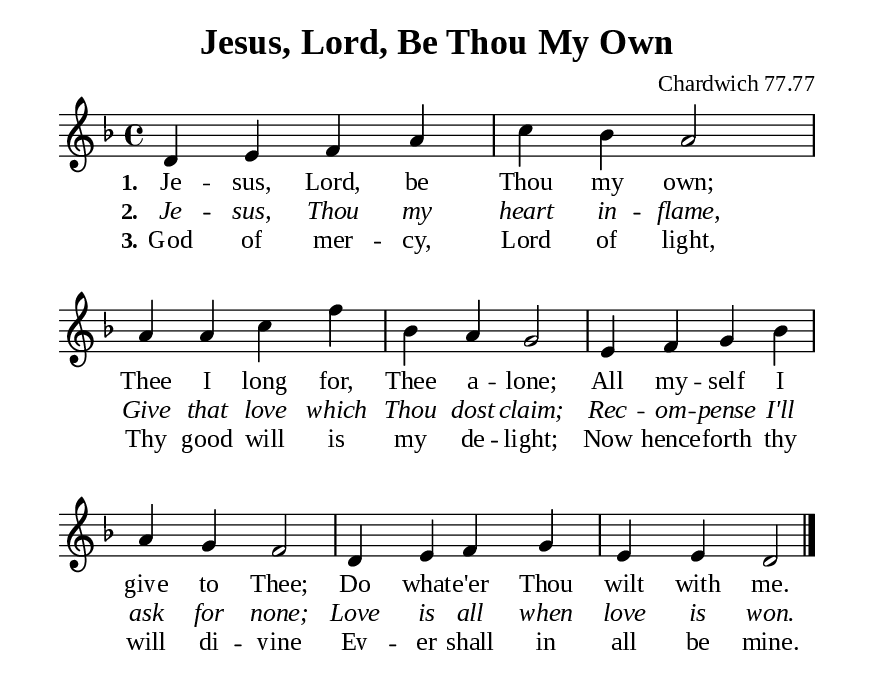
%%%%%%%%%%%%%%%%%%%%%%%%%%%%%
% CONTENTS OF THIS DOCUMENT
% 1. Common settings
% 2. Verse music
% 3. Verse lyrics
% 4. Layout
%%%%%%%%%%%%%%%%%%%%%%%%%%%%%

%%%%%%%%%%%%%%%%%%%%%%%%%%%%%
% 1. Common settings
%%%%%%%%%%%%%%%%%%%%%%%%%%%%%
\version "2.18.2"

\header {
  title = "Jesus, Lord, Be Thou My Own"
  composer = "Chardwich 77.77"
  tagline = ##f
}

global= {
  \key f \major
  \time 4/4
  \override Score.BarNumber.break-visibility = ##(#f #f #f)
  \override Lyrics.LyricSpace.minimum-distance = #3.0
}

\paper {
  #(set-paper-size "a5")
  top-margin = 3.2\mm
  bottom-marign = 10\mm
  left-margin = 10\mm
  right-margin = 10\mm
  indent = #0
  #(define fonts
	 (make-pango-font-tree "Liberation Serif"
	 		       "Liberation Serif"
			       "Liberation Serif"
			       (/ 20 20)))
  system-system-spacing = #'((basic-distance . 3) (padding . 5))
}

printItalic = \with {
  \override LyricText.font-shape = #'italic
}

%%%%%%%%%%%%%%%%%%%%%%%%%%%%%
% 2. Verse music
%%%%%%%%%%%%%%%%%%%%%%%%%%%%%
musicVerseSoprano = \relative c' {
  %{	01	%} d4 e f a |
  %{	02	%} c bes a2 |
  %{	03	%} a4 a c f |
  %{	04	%} bes, a g2 |
  %{	05	%} e4 f g bes |
  %{	06	%} a g f2 |
  %{	07	%} d4 e f g |
  %{	08	%} e e d2 \bar "|."
}

%%%%%%%%%%%%%%%%%%%%%%%%%%%%%
% 3. Verse lyrics
%%%%%%%%%%%%%%%%%%%%%%%%%%%%%
verseOne = \lyricmode {
  \set stanza = #"1."
  Je -- sus, Lord, be Thou my own;
  Thee I long for, Thee a -- lone;
  All my -- self I give to Thee;
  Do what -- e'er Thou wilt with me.
}

verseTwo = \lyricmode {
  \set stanza = #"2."
  Je -- sus, Thou my heart in -- flame,
  Give that love which Thou dost claim;
  Rec -- om -- pense I'll ask for none;
  Love is all when love is won.
}

verseThree = \lyricmode {
  \set stanza = #"3."
  God of mer -- cy, Lord of light,
  Thy good will is my de -- light;
  Now hence -- forth thy will di -- vine
  Ev -- er shall in all be mine.
}

%%%%%%%%%%%%%%%%%%%%%%%%%%%%%
% 4. Layout
%%%%%%%%%%%%%%%%%%%%%%%%%%%%%
\score {
    \new ChoirStaff <<
      \new Staff <<
        \clef "treble"
        \new Voice = "sopranos" { \global   \musicVerseSoprano }
      >>
      \new Lyrics \lyricsto sopranos \verseOne
      \new Lyrics \printItalic \lyricsto sopranos \verseTwo
      \new Lyrics \lyricsto sopranos \verseThree
    >>
}
